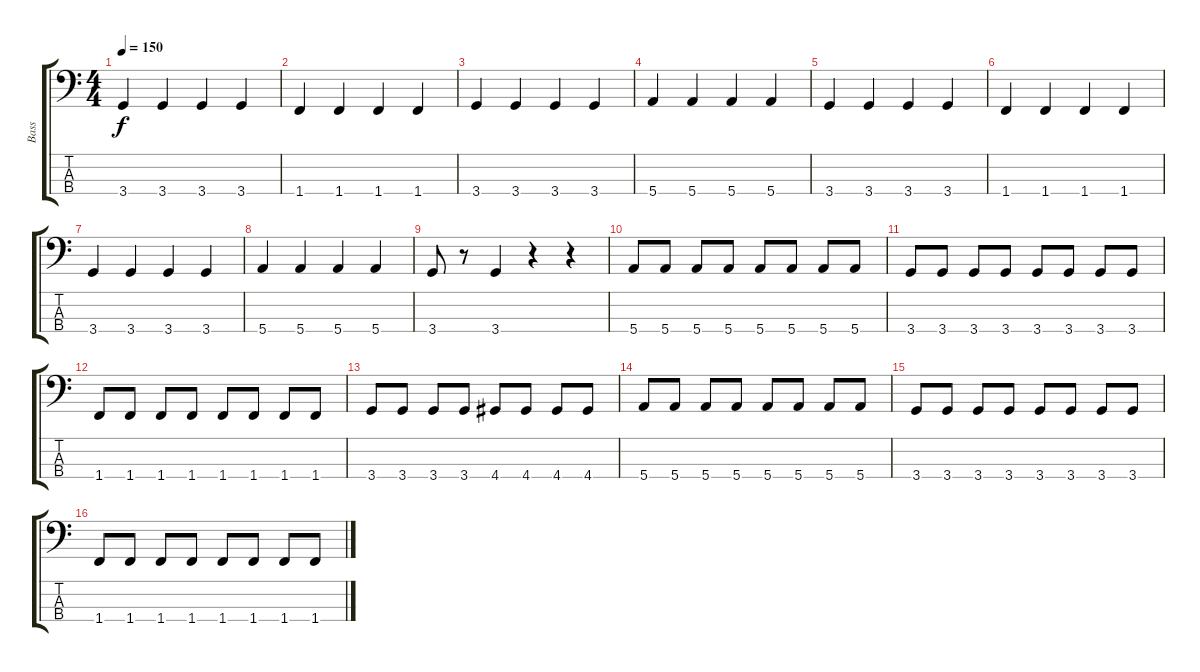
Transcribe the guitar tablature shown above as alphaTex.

\track ("Bass" "Bass") {instrument electricbassfinger}
\staff {score tabs}
\tuning (G2 D2 A1 E1) {hide}
\ts (4 4)
\tempo 150
\clef f4
\ks c
3.4.4{dy f} 3.4.4 3.4.4 3.4.4 |
1.4.4 1.4.4 1.4.4 1.4.4 |
3.4.4 3.4.4 3.4.4 3.4.4 |
5.4.4 5.4.4 5.4.4 5.4.4 |
3.4.4 3.4.4 3.4.4 3.4.4 |
1.4.4 1.4.4 1.4.4 1.4.4 |
3.4.4 3.4.4 3.4.4 3.4.4 |
5.4.4 5.4.4 5.4.4 5.4.4 |
3.4.8 r.8 3.4.4 r.4 r.4 |
5.4.8 5.4.8 5.4.8 5.4.8 5.4.8 5.4.8 5.4.8 5.4.8 |
3.4.8 3.4.8 3.4.8 3.4.8 3.4.8 3.4.8 3.4.8 3.4.8 |
1.4.8 1.4.8 1.4.8 1.4.8 1.4.8 1.4.8 1.4.8 1.4.8 |
3.4.8 3.4.8 3.4.8 3.4.8 4.4.8 4.4.8 4.4.8 4.4.8 |
5.4.8 5.4.8 5.4.8 5.4.8 5.4.8 5.4.8 5.4.8 5.4.8 |
3.4.8 3.4.8 3.4.8 3.4.8 3.4.8 3.4.8 3.4.8 3.4.8 |
1.4.8 1.4.8 1.4.8 1.4.8 1.4.8 1.4.8 1.4.8 1.4.8
